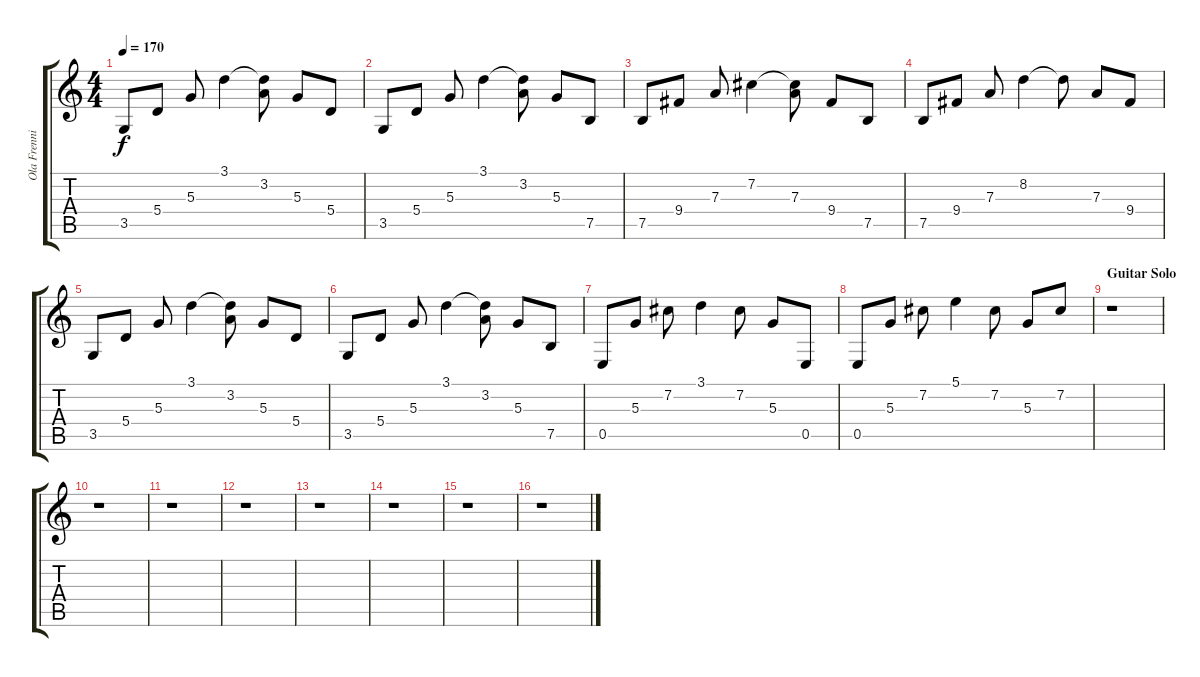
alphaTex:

\track ("Ola Frenning -Clean Guitar-" "Ola Frenni") {instrument electricguitarjazz}
\staff {score tabs}
\tuning (B3 Gb3 D3 A2 E2 B1) {hide}
\ts (4 4)
\tempo 170
\clef g2
\ks c
3.5.8{dy f} 5.4.8 5.3.8 3.1.4 (3.1{t} 3.2).8 5.3.8 5.4.8 |
3.5.8 5.4.8 5.3.8 3.1.4 (3.1{t} 3.2).8 5.3.8 7.5.8 |
7.5.8 9.4.8 7.3.8 7.2.4 (7.2{t} 7.3).8 9.4.8 7.5.8 |
7.5.8 9.4.8 7.3.8 8.2.4 8.2{t}.8 7.3.8 9.4.8 |
3.5.8 5.4.8 5.3.8 3.1.4 (3.1{t} 3.2).8 5.3.8 5.4.8 |
3.5.8 5.4.8 5.3.8 3.1.4 (3.1{t} 3.2).8 5.3.8 7.5.8 |
0.5.8 5.3.8 7.2.8 3.1.4 7.2.8 5.3.8 0.5.8 |
0.5.8 5.3.8 7.2.8 5.1.4 7.2.8 5.3.8 7.2.8 |
\section ("" "Guitar Solo")
r.1 |
r.1 |
r.1 |
r.1 |
r.1 |
r.1 |
r.1 |
r.1
